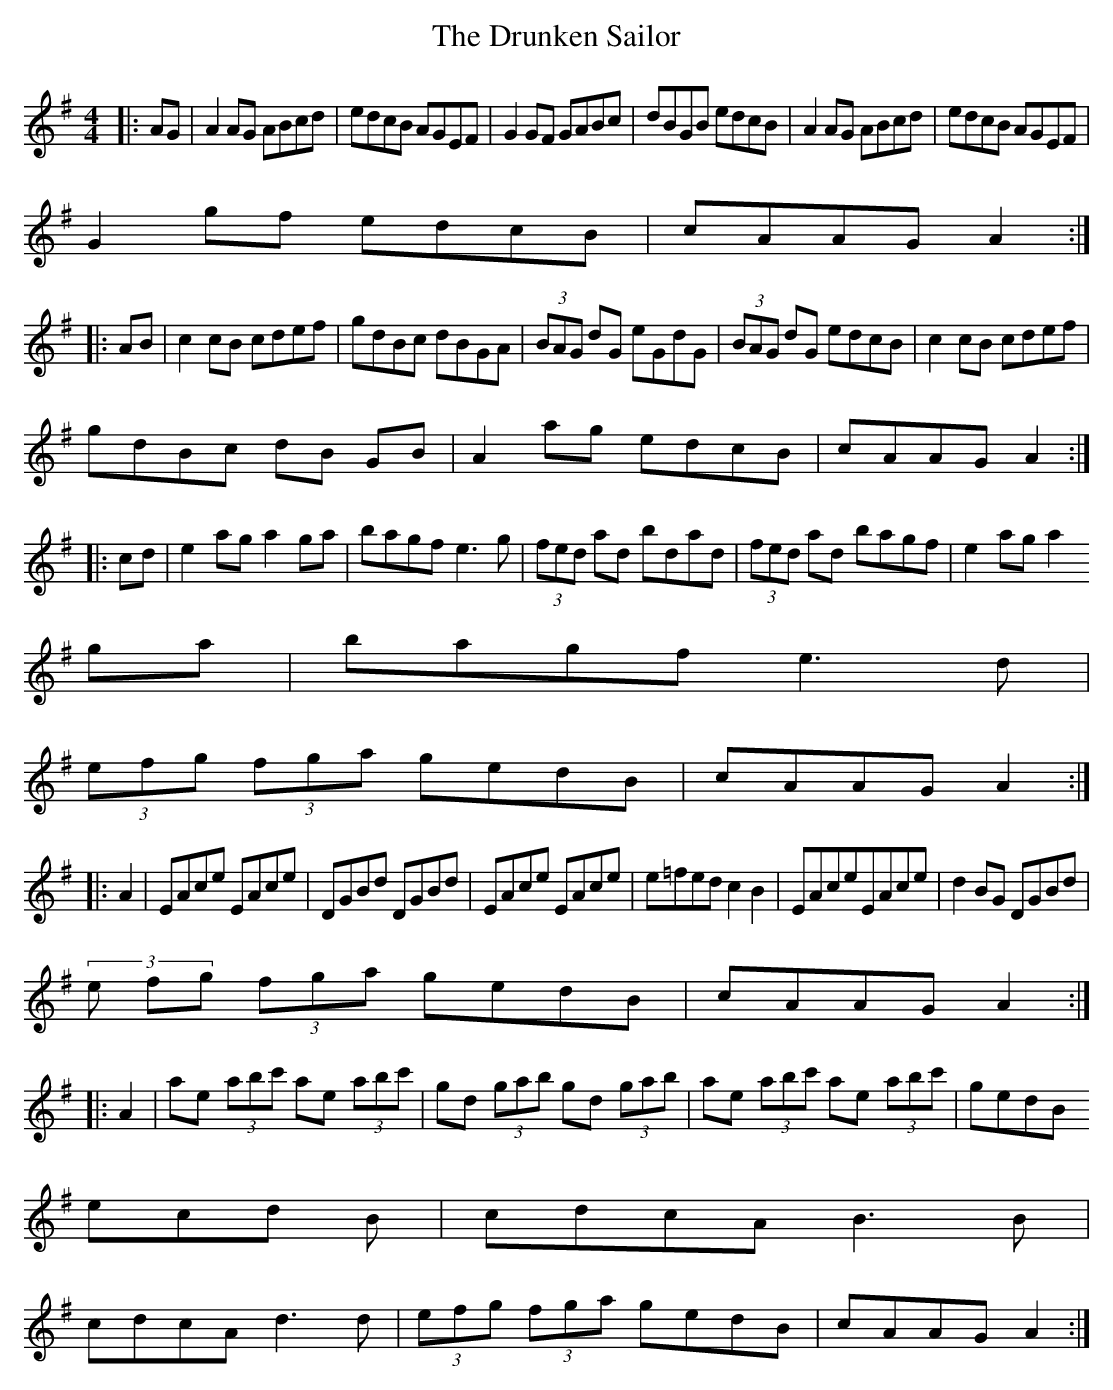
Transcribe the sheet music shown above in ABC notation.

X:1
T:The Drunken Sailor
M:4/4
L:1/8
K:ADor
|:AG|A2 AG ABcd|edcB AGEF|G2 GF GABc|dBGB edcB|A2 AG ABcd|edcB AGEF|
G2 gf edcB|cAAG A2:|
|:AB|c2 cB cdef|gdBc dBGA|(3BAG dG eGdG|(3BAG dG edcB|c2 cB cdef|
gdBc dB GB|A2 ag edcB|cAAG A2:|
|:cd|e2 ag a2 ga|bagf e3 g|(3fed ad bdad|(3fed ad bagf|e2 ag a2
ga|bagf e3 d|
(3efg (3fga gedB|cAAG A2:|
|: A2|EAce EAce|DGBd DGBd|EAce EAce|e=fed c2 B2|EAceEAce|d2 BG DGBd|
(3e fg (3fga gedB|cAAG A2:|
|: A2|ae (3abc' ae (3abc'|gd (3gab gd (3gab|ae (3abc' ae (3abc'|gedB
ecd B|cdcA B3 B|
cdcA d3 d|(3efg (3fga gedB|cAAG A2:|
